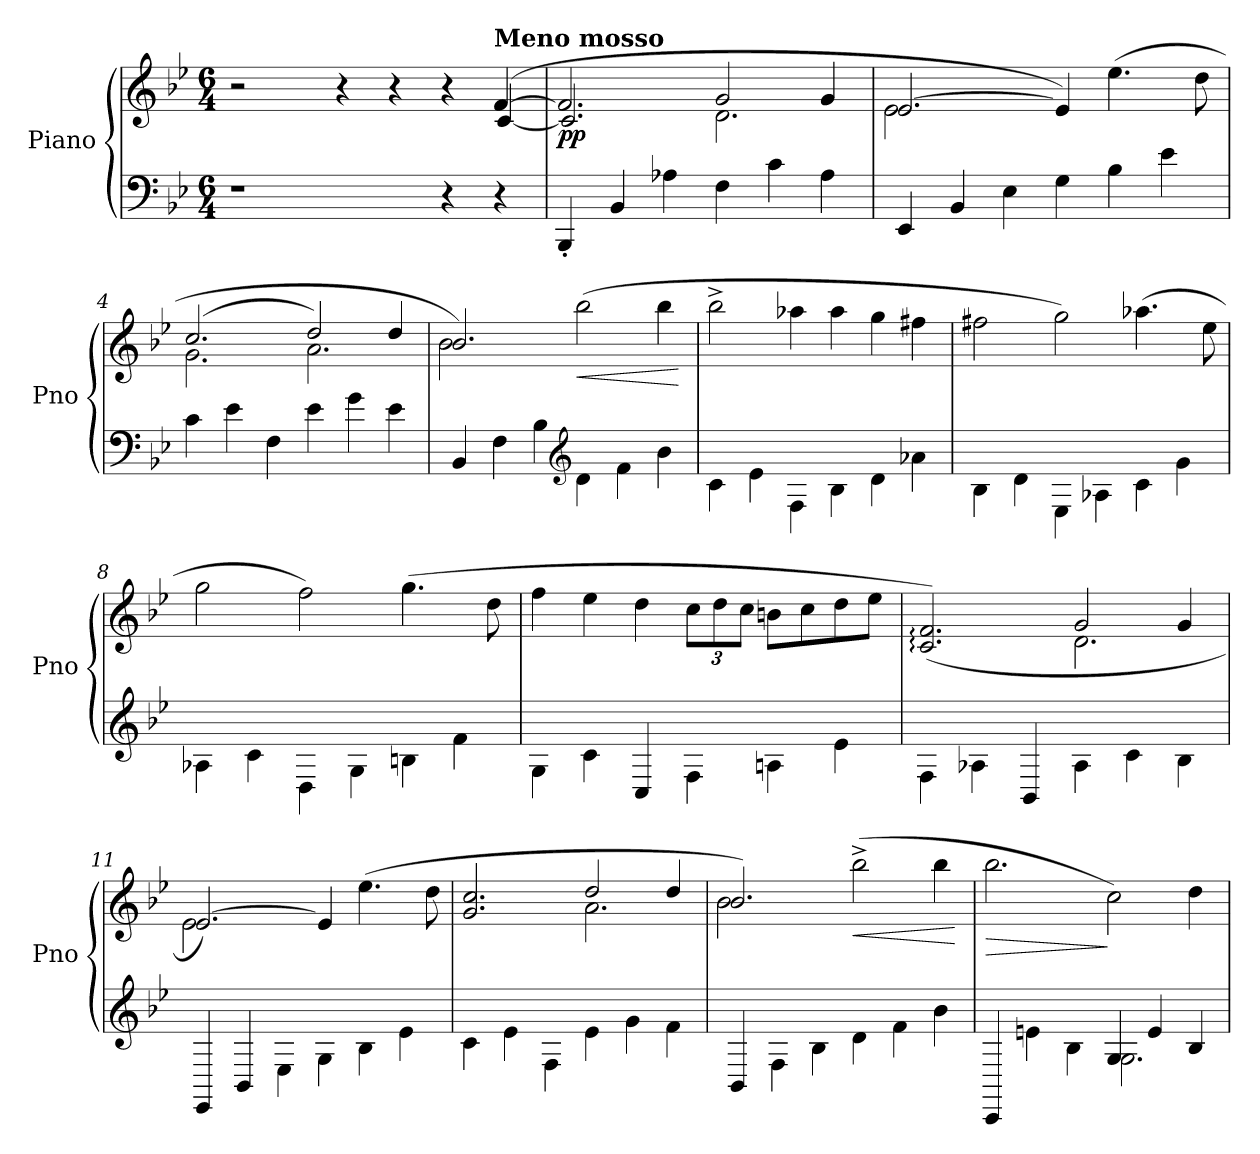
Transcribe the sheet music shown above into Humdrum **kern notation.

**kern	**kern	**dynam
*part1	*part1	*part1
*staff2	*staff1	*staff1/2
*I"Piano	*	*
*I'Pno	*	*
*clefF4	*clefG2	*
*k[b-e-]	*k[b-e-]	*
*M6/4	*M6/4	*
=1	=1	=1
*	*^	*
1r	2r	4ryy	.
*	*v	*v	*
.	4r	.
.	4r	.
4r	4r	.
*	*^	*
!	!LO:TX:a:B:t=Meno mosso	!	!
!	!	!	!LO:DY:b
4r	(>[4f/	[4c/	other-dynamics
=2	=2	=2	=2
!	!	!	!LO:DY:b
4BBB-'/	2.f/]	2.c/]	pp
4BB-/	.	.	.
4A-X\	.	.	.
4F\	2g/	2.d\	.
4c\	.	.	.
4A-\	4g/	.	.
=3	=3	=3	=3
4EE-/	[2.e-/	2e-\	.
4BB-/	.	.	.
4E-\	.	1ryy	.
4G\	4e-/])	.	.
4B-\	(>4.ee-\	.	.
4e-\	.	.	.
.	8dd\	.	.
=4	=4	=4	=4
4c\	(>2.cc/	2.g\	.
4e-\	.	.	.
4F\	.	.	.
4e-\	2dd/)	2.a\	.
4g\	.	.	.
4e-\	4dd/	.	.
=5	=5	=5	=5
4BB-/	2.b-/)	2b-\	.
4F\	.	.	.
4B-\	.	1ryy	.
*clefG2	*	*	*
!	!	!	!LO:HP:b
4d\	(>2bb-\	.	<
4f\	.	.	.
4b-\	4bb-\	.	.
*	*v	*v	*
.	.	[
!!LO:LB:g=z
=6	=6	=6
4c\	2bb-^\	.
4e-\	.	.
4F\	4aa-X\	.
4B-\	4aa-\	.
4d\	4gg\	.
4a-X\	4ff#X\	.
=7	=7	=7
4B-\	2ff#X\	.
4d\	.	.
4E-\	2gg\)	.
4A-X\	.	.
4c\	(>4.aa-X\	.
4g\	.	.
.	8ee-\	.
=8	=8	=8
4A-X\	2gg\	.
4c\	.	.
4D\	2ff\)	.
4G\	.	.
4Bn\	(>4.gg\	.
4f\	.	.
.	8dd\	.
=9	=9	=9
4G\	4ff\	.
4c\	4ee-\	.
4C/	4dd\	.
*	*Xbrackettup	*
4F\	12cc\L	.
.	12dd\	.
.	12cc\J	.
4An\	8bn\L	.
.	8cc\	.
4e-\	8dd\	.
.	8ee-\J	.
!!LO:LB:g=z
=10	=10	=10
*	*^	*
4F\	(>2.c/: 2.f/:)	2.ryy	.
4A-X\	.	.	.
4BB-/	.	.	.
4A-\	2g/	2.d\	.
4c\	.	.	.
4B-\	4g/	.	.
=11	=11	=11	=11
4EE-/	[2.e-/)	2e-\	.
4BB-/	.	.	.
4E-\	.	1ryy	.
4G\	4e-/]	.	.
4B-\	(>4.ee-\	.	.
4e-\	.	.	.
.	8dd\	.	.
=12	=12	=12	=12
4c\	2.g/ 2.cc/	2.ryy	.
4e-\	.	.	.
4F\	.	.	.
4e-\	2dd/	2.a\	.
4g\	.	.	.
4f\	4dd/	.	.
=13	=13	=13	=13
4BB-/	2.b-/)	2b-\	.
4F\	.	.	.
4B-\	.	1ryy	.
!	!	!	!LO:HP:b
4d\	(>2bb-^\	.	<
4f\	.	.	.
4b-\	4bb-\	.	.
*	*v	*v	*
.	.	[
!!LO:LB:g=z
=14	=14	=14
*^	*	*
!	!	!	!LO:HP:b
4CC/	2.ryy	2.bb-\	>
4en\	.	.	.
4B-\	.	.	.
4G/	2.G\	2cc\)	]
4e/	.	.	.
4B-/	.	4dd\	.
*v	*v	*	*
=	=	=
*-	*-	*-
